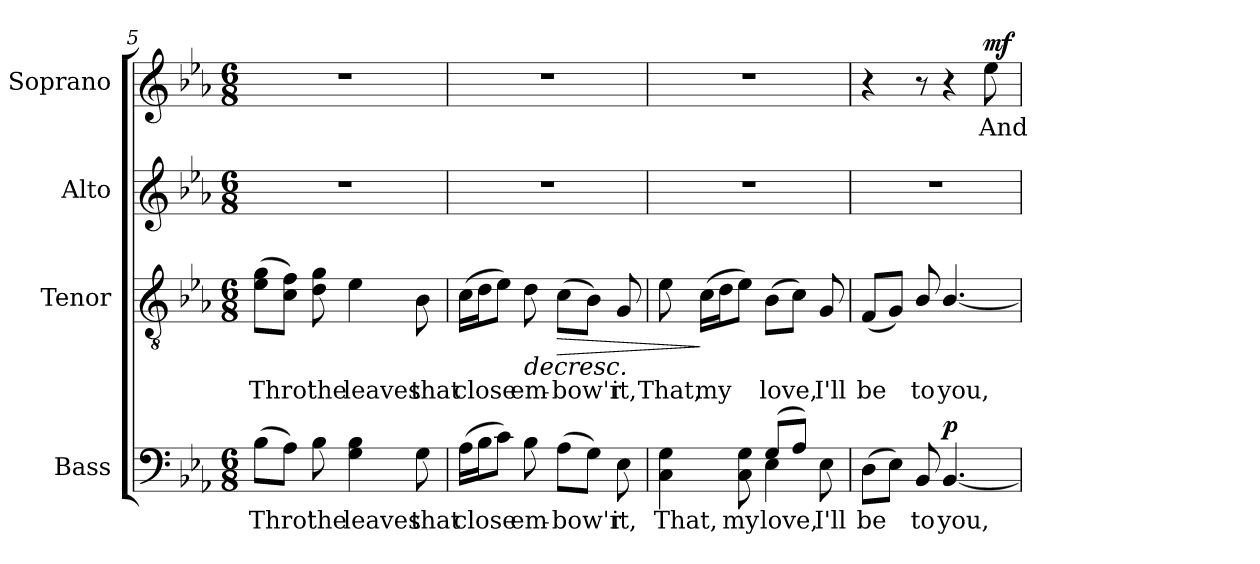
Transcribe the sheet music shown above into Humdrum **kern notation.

**kern	**text	**dynam	**kern	**text	**dynam	**kern	**kern	**text	**dynam
*part4	*part4	*part4	*part3	*part3	*part3	*part2	*part1	*part1	*part1
*staff4	*staff4	*staff4	*staff3	*staff3	*staff3	*staff2	*staff1	*staff1	*staff1
*I"Bass	*	*	*I"Tenor	*	*	*I"Alto	*I"Soprano	*	*
*I'B.	*	*	*I'T.	*	*	*I'A.	*I'S.	*	*
!!LO:LB:g=z
*clefF4	*	*	*clefGv2	*	*	*clefG2	*clefG2	*	*
*	*	*	*ITrd7c12	*	*	*	*	*	*
*k[b-e-a-]	*	*	*k[b-e-a-]	*	*	*k[b-e-a-]	*k[b-e-a-]	*	*
*E-:	*	*	*E-:	*	*	*E-:	*E-:	*	*
*M6/8	*	*	*M6/8	*	*	*M6/8	*M6/8	*	*
=5	=5	=5	=5	=5	=5	=5	=5	=5	=5
!	!LO:LY:b:color=#000000	!	!	!	!	!	!	!	!
!	!	!	!	!LO:LY:b:color=#000000	!	!LO:N:vis=1	!LO:N:vis=1	!	!
(8B-i\L	Thro'	.	(8E-i\ 8GiL	Thro'	.	2.r	2.r	.	.
8A-i\J)	.	.	8Ci\ 8FiJ)	.	.	.	.	.	.
!	!LO:LY:b:color=#000000	!	!	!	!	!	!	!	!
!	!	!	!	!LO:LY:b:color=#000000	!	!	!	!	!
8B-i\	the	.	8Di\ 8Gi	the	.	.	.	.	.
!	!LO:LY:b:color=#000000	!	!	!	!	!	!	!	!
!	!	!	!	!LO:LY:b:color=#000000	!	!	!	!	!
4Gi\ 4B-i	leaves	.	4E-i\	leaves	.	.	.	.	.
!	!LO:LY:b:color=#000000	!	!	!	!	!	!	!	!
!	!	!	!	!LO:LY:b:color=#000000	!	!	!	!	!
8Gi\	that	.	8BB-i\	that	.	.	.	.	.
=6	=6	=6	=6	=6	=6	=6	=6	=6	=6
!	!LO:LY:b:color=#000000	!	!	!	!	!	!	!	!
!	!	!	!	!LO:LY:b:color=#000000	!	!LO:N:vis=1	!LO:N:vis=1	!	!
(16A-i\LL	close	.	(16Ci\LL	close	.	2.r	2.r	.	.
16B-i\J	.	.	16Di\J	.	.	.	.	.	.
8ci\J)	.	.	8E-i\J)	.	.	.	.	.	.
!	!LO:LY:b:color=#000000	!	!	!	!	!	!	!	!
!	!	!	!	!LO:LY:b:color=#000000	!LO:HP:b	!	!	!	!
8B-i\	em-	.	8Di\	em-	>	.	.	.	.
!	!LO:LY:b:color=#000000	!	!	!	!	!	!	!	!
!	!	!	!	!LO:LY:b:color=#000000	!LO:HP:b	!	!	!	!
(8A-i\L	-bow'r	.	(8Ci\L	-bow'r	>	.	.	.	.
8Gi\J)	.	.	8BB-i\J)	.	.	.	.	.	.
!	!LO:LY:b:color=#000000	!	!	!	!	!	!	!	!
!	!	!	!	!LO:LY:b:color=#000000	!	!	!	!	!
8E-i\	it,	.	8GGi/	it,	.	.	.	.	.
=7	=7	=7	=7	=7	=7	=7	=7	=7	=7
!	!LO:LY:b:color=#000000	!	!	!	!	!	!	!	!
*^	*	*	*	*	*	*	*	*	*
!	!	!	!	!	!LO:LY:b:color=#000000	!	!LO:N:vis=1	!LO:N:vis=1	!	!
4Ci\ 4Gi	4.ryy	That,	.	8E-i\	That,	.	2.r	2.r	.	.
!	!	!	!	!	!LO:LY:b:color=#000000	!	!	!	!	!
.	.	.	.	(16Ci\LL	my	] ]	.	.	.	.
.	.	.	.	16Di\J	.	.	.	.	.	.
!	!	!LO:LY:b:color=#000000	!	!	!	!	!	!	!	!
8Ci\ 8Gi	.	my	.	8E-i\J)	.	.	.	.	.	.
!	!	!LO:LY:b:color=#000000	!	!	!	!	!	!	!	!
!	!	!	!	!	!LO:LY:b:color=#000000	!	!	!	!	!
(8Gi/L	4E-i\	love,	.	(8BB-i\L	love,	.	.	.	.	.
8A-i/J)	.	.	.	8Ci\J)	.	.	.	.	.	.
!	!	!LO:LY:b:color=#000000	!	!	!	!	!	!	!	!
!	!	!	!	!	!LO:LY:b:color=#000000	!	!	!	!	!
8E-i\	8ryy	I'll	.	8GGi/	I'll	.	.	.	.	.
*v	*v	*	*	*	*	*	*	*	*	*
=8	=8	=8	=8	=8	=8	=8	=8	=8	=8
*^	*	*	*	*	*	*	*	*	*
!	!	!LO:LY:b:color=#000000	!	!	!	!	!	!	!	!
*v	*v	*	*	*	*	*	*	*	*	*
*^	*	*	*	*	*	*	*	*	*
!	!	!	!	!	!LO:LY:b:color=#000000	!	!LO:N:vis=1	!	!	!
*v	*v	*	*	*	*	*	*	*	*	*
(8Di\L	be	.	(8FFi/L	be	.	2.r	4r	.	.
8E-i\J)	.	.	8GGi/J)	.	.	.	.	.	.
!	!LO:LY:b:color=#000000	!	!	!	!	!	!	!	!
!	!	!	!	!LO:LY:b:color=#000000	!	!	!	!	!
8BB-i/	to	.	8BB-i/	to	.	.	8r	.	.
!	!LO:LY:b:color=#000000	!	!	!	!	!	!	!	!
!	!	!	!	!LO:LY:b:color=#000000	!	!	!	!	!
[4.BB-i/	you,	p	[4.BB-i/	you,	.	.	4r	.	.
!	!	!	!	!	!	!	!	!LO:LY:b:color=#000000	!
.	.	.	.	.	.	.	8ee-i\	And	mf
=	=	=	=	=	=	=	=	=	=
*-	*-	*-	*-	*-	*-	*-	*-	*-	*-
